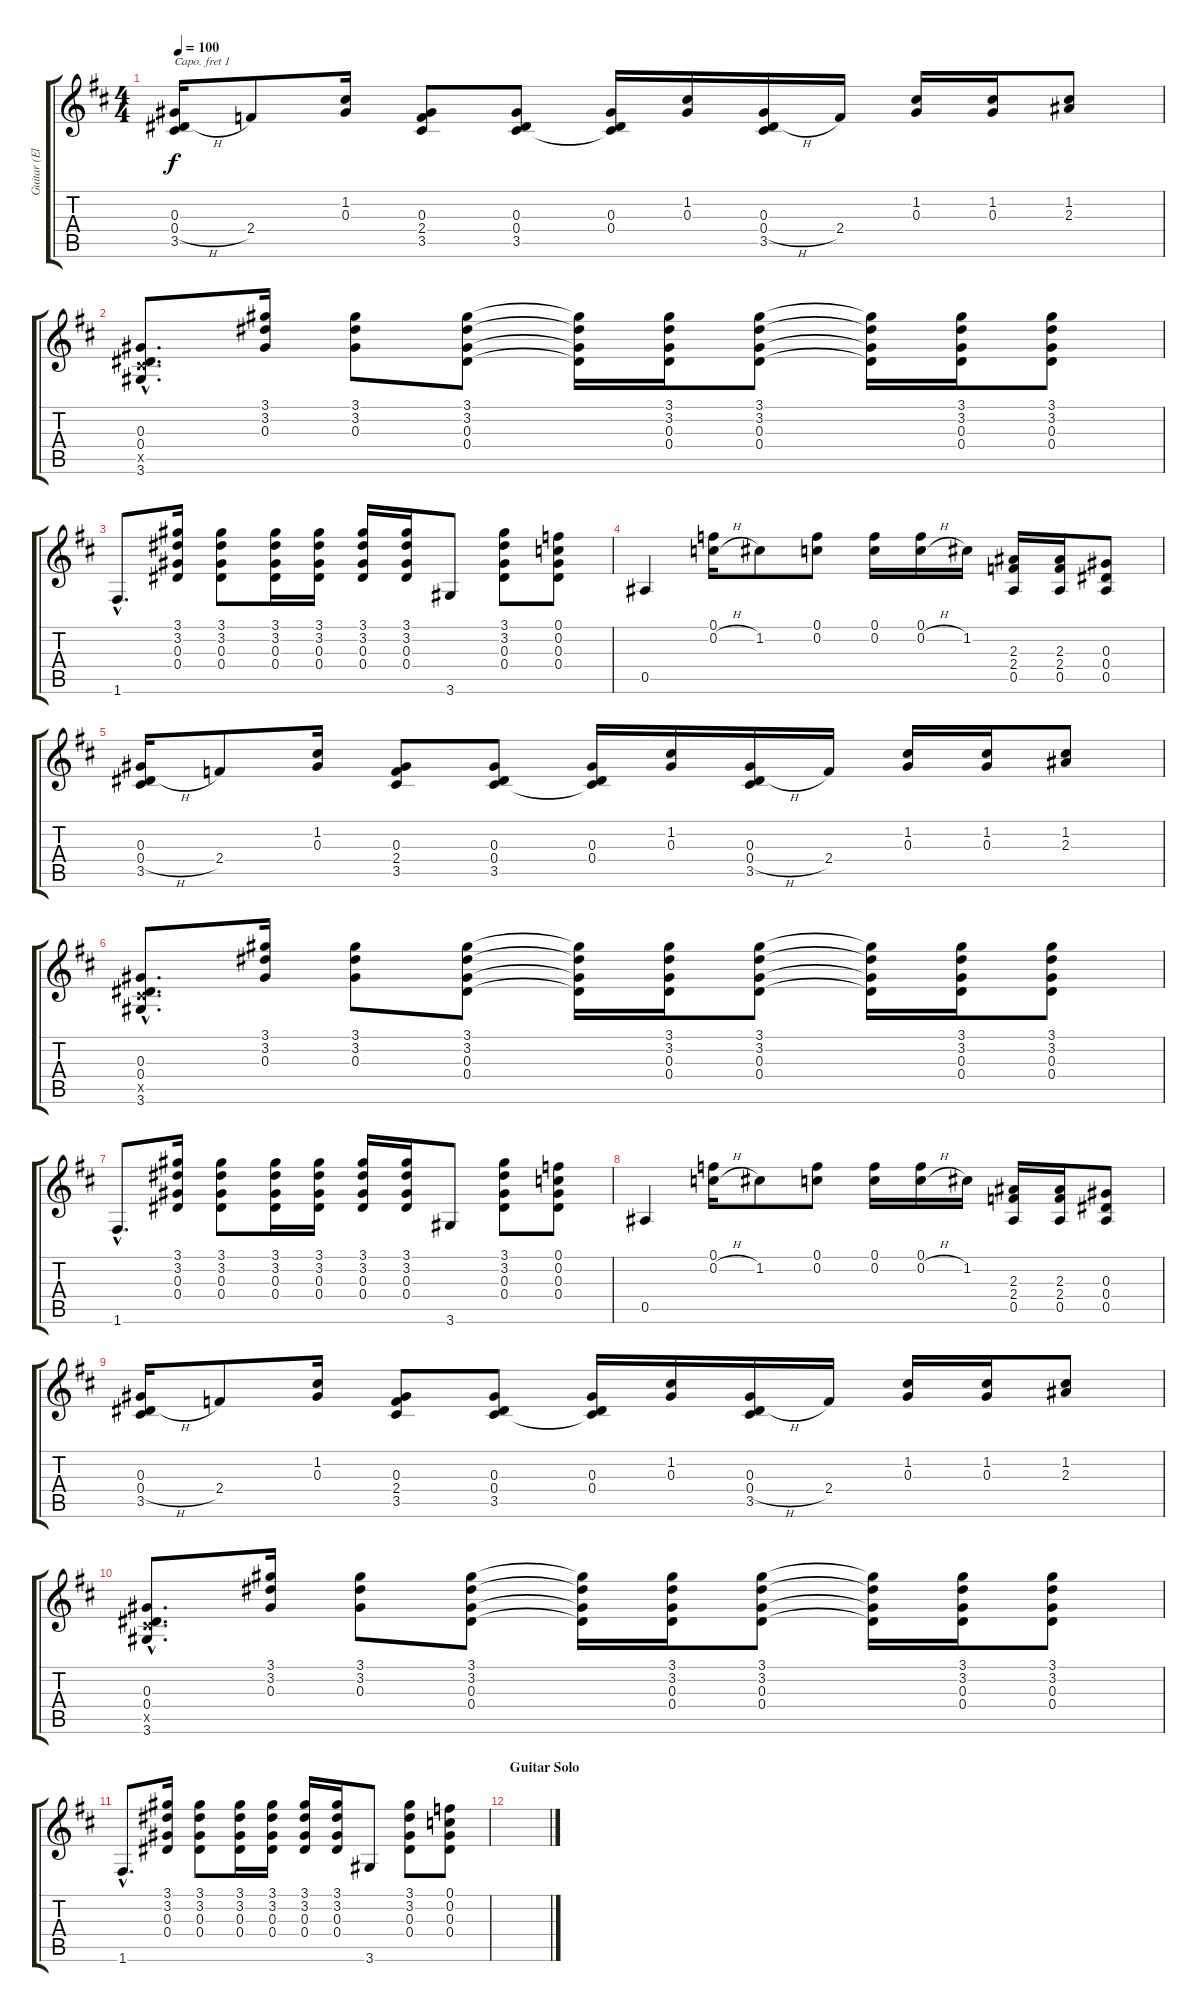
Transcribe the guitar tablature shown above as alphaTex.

\track ("Guitar (Elec/Clean) Capo 1" "Guitar (El") {instrument electricguitarclean}
\staff {score tabs}
\capo 1
\tuning (E4 B3 G3 D3 A2 E2) {hide}
\ts (4 4)
\tempo 100
\clef g2
\ks d
(0.3 0.4{h} 3.5).16{dy f} 2.4.8 (1.2 0.3).16 (0.3 2.4 3.5).8 (0.3 0.4 3.5).8 (0.3 0.4 3.5{t}).16 (1.2 0.3).16 (0.3 0.4{h} 3.5).16 2.4.16 (1.2 0.3).16 (1.2 0.3).16 (1.2 2.3).8 |
(0.3{hac} 0.4{hac} 3.5{hac x} 3.6{hac}).8{d} (3.1 3.2 0.3).16 (3.1 3.2 0.3).8 (3.1 3.2 0.3 0.4).8 (3.1{t} 3.2{t} 0.3{t} 0.4{t}).16 (3.1 3.2 0.3 0.4).16 (3.1 3.2 0.3 0.4).8 (3.1{t} 3.2{t} 0.3{t} 0.4{t}).16 (3.1 3.2 0.3 0.4).16 (3.1 3.2 0.3 0.4).8 |
1.6{hac}.8{d} (3.1 3.2 0.3 0.4).16 (3.1 3.2 0.3 0.4).8 (3.1 3.2 0.3 0.4).16 (3.1 3.2 0.3 0.4).16 (3.1 3.2 0.3 0.4).16 (3.1 3.2 0.3 0.4).16 3.6.8 (3.1 3.2 0.3 0.4).8 (0.1 0.2 0.3 0.4).8 |
0.5.4 (0.1 0.2{h}).16 1.2.8 (0.1 0.2).8 (0.1 0.2).16 (0.1 0.2{h}).16 1.2.16 (2.3 2.4 0.5).16 (2.3 2.4 0.5).16 (0.3 0.4 0.5).8 |
(0.3 0.4{h} 3.5).16 2.4.8 (1.2 0.3).16 (0.3 2.4 3.5).8 (0.3 0.4 3.5).8 (0.3 0.4 3.5{t}).16 (1.2 0.3).16 (0.3 0.4{h} 3.5).16 2.4.16 (1.2 0.3).16 (1.2 0.3).16 (1.2 2.3).8 |
(0.3{hac} 0.4{hac} 3.5{hac x} 3.6{hac}).8{d} (3.1 3.2 0.3).16 (3.1 3.2 0.3).8 (3.1 3.2 0.3 0.4).8 (3.1{t} 3.2{t} 0.3{t} 0.4{t}).16 (3.1 3.2 0.3 0.4).16 (3.1 3.2 0.3 0.4).8 (3.1{t} 3.2{t} 0.3{t} 0.4{t}).16 (3.1 3.2 0.3 0.4).16 (3.1 3.2 0.3 0.4).8 |
1.6{hac}.8{d} (3.1 3.2 0.3 0.4).16 (3.1 3.2 0.3 0.4).8 (3.1 3.2 0.3 0.4).16 (3.1 3.2 0.3 0.4).16 (3.1 3.2 0.3 0.4).16 (3.1 3.2 0.3 0.4).16 3.6.8 (3.1 3.2 0.3 0.4).8 (0.1 0.2 0.3 0.4).8 |
0.5.4 (0.1 0.2{h}).16 1.2.8 (0.1 0.2).8 (0.1 0.2).16 (0.1 0.2{h}).16 1.2.16 (2.3 2.4 0.5).16 (2.3 2.4 0.5).16 (0.3 0.4 0.5).8 |
(0.3 0.4{h} 3.5).16 2.4.8 (1.2 0.3).16 (0.3 2.4 3.5).8 (0.3 0.4 3.5).8 (0.3 0.4 3.5{t}).16 (1.2 0.3).16 (0.3 0.4{h} 3.5).16 2.4.16 (1.2 0.3).16 (1.2 0.3).16 (1.2 2.3).8 |
(0.3{hac} 0.4{hac} 3.5{hac x} 3.6{hac}).8{d} (3.1 3.2 0.3).16 (3.1 3.2 0.3).8 (3.1 3.2 0.3 0.4).8 (3.1{t} 3.2{t} 0.3{t} 0.4{t}).16 (3.1 3.2 0.3 0.4).16 (3.1 3.2 0.3 0.4).8 (3.1{t} 3.2{t} 0.3{t} 0.4{t}).16 (3.1 3.2 0.3 0.4).16 (3.1 3.2 0.3 0.4).8 |
1.6{hac}.8{d} (3.1 3.2 0.3 0.4).16 (3.1 3.2 0.3 0.4).8 (3.1 3.2 0.3 0.4).16 (3.1 3.2 0.3 0.4).16 (3.1 3.2 0.3 0.4).16 (3.1 3.2 0.3 0.4).16 3.6.8 (3.1 3.2 0.3 0.4).8 (0.1 0.2 0.3 0.4).8 |
\section ("" "Guitar Solo")
